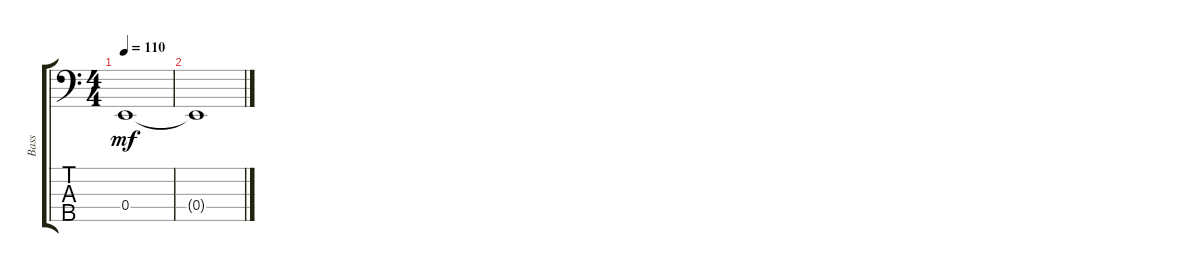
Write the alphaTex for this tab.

\track ("Bass" "Bass") {instrument electricbassfinger}
\staff {score tabs}
\tuning (G2 D2 A1 E1 B0) {hide}
\ts (4 4)
\tempo 110
\clef f4
\ks c
0.4.1{dy mf} |
0.4{t}.1
